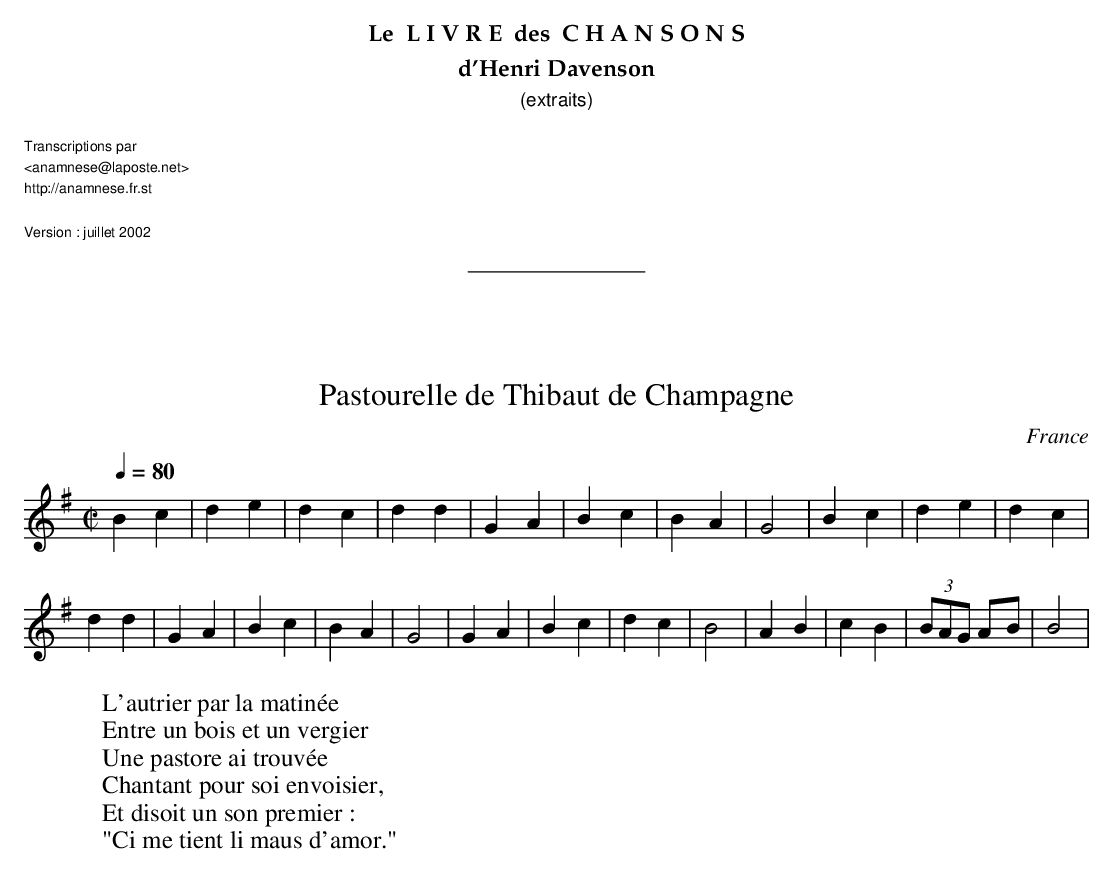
X:1
T:Pastourelle de Thibaut de Champagne
O:France
M:C|
L:1/4
Q:1/4=80
K:G
B c | d e | d c | d d | G A | B c | B A | G2  | B c | d e | d c |!
d d | G A | B c | B A | G2  | G A | B c | d c | B2  | A B | c B |
(3B/A/G/ A/-B/  | B2  | %/.../
W:L'autrier par la matinée
W:Entre un bois et un vergier
W:Une pastore ai trouvée
W:Chantant pour soi envoisier,
W:Et disoit un son premier :
W:"Ci me tient li maus d'amor."
